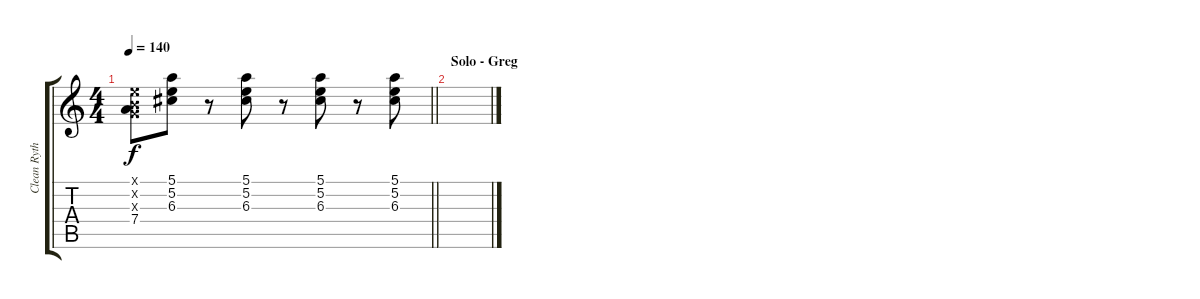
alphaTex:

\track ("Clean Rythem" "Clean Ryth") {instrument electricguitarclean}
\staff {score tabs}
\tuning (E4 B3 G3 D3 A2 E2) {hide}
\ts (4 4)
\tempo 140
\clef g2
\barLineRight lightlight
\ks c
(0.1{x} 0.2{x} 0.3{x} 7.4).8{dy f} (5.1 5.2 6.3).8 r.8 (5.1 5.2 6.3).8 r.8 (5.1 5.2 6.3).8 r.8 (5.1 5.2 6.3).8 |
\section ("" "Solo - Greg")
